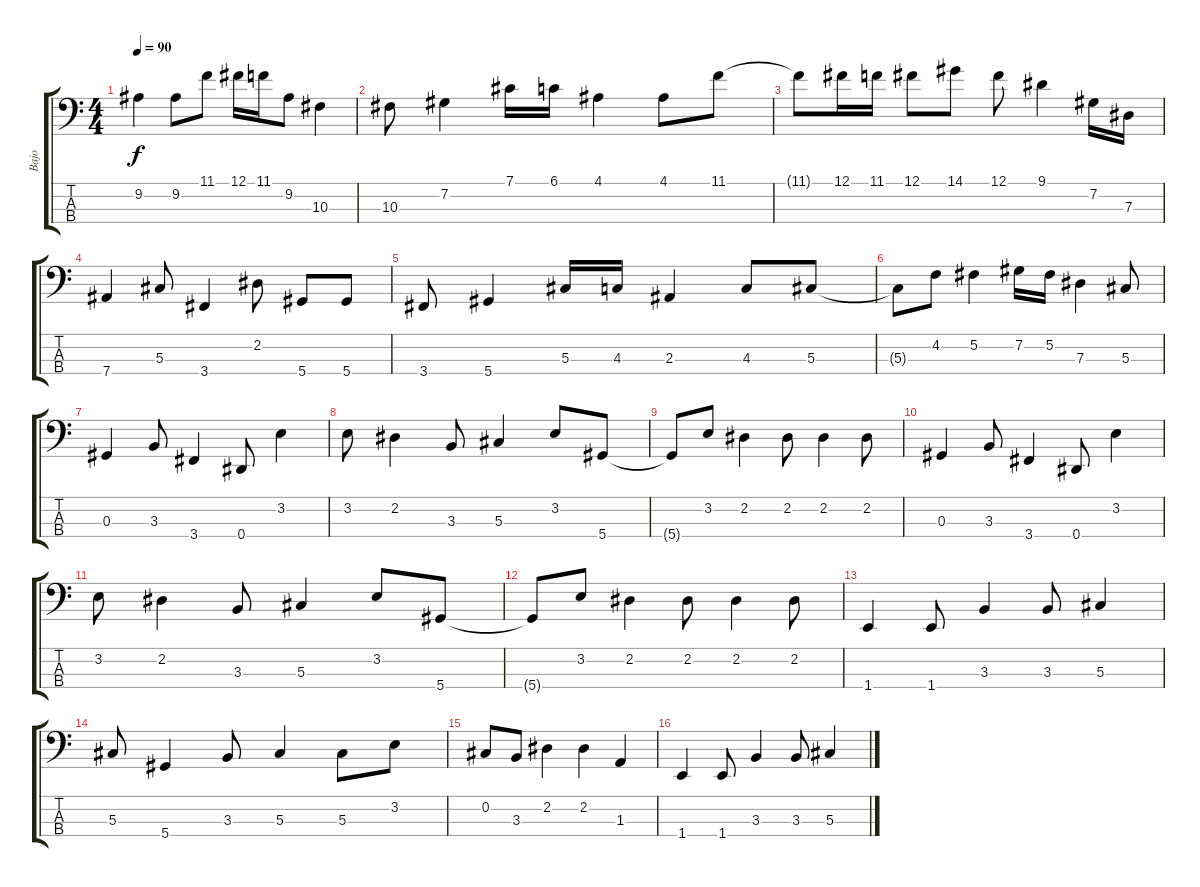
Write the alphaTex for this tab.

\track ("Bajo" "Bajo") {instrument electricbassfinger}
\staff {score tabs}
\tuning (Gb2 Db2 Ab1 Eb1) {hide}
\ts (4 4)
\tempo 90
\clef f4
\ks c
9.2.4{dy f} 9.2.8 11.1.8 12.1.16 11.1.16 9.2.8 10.3.4 |
10.3.8 7.2.4 7.1.16 6.1.16 4.1.4 4.1.8 11.1.8 |
11.1{t}.8 12.1.16 11.1.16 12.1.8 14.1.8 12.1.8 9.1.4 7.2.16 7.3.16 |
7.4.4 5.3.8 3.4.4 2.2.8 5.4.8 5.4.8 |
3.4.8 5.4.4 5.3.16 4.3.16 2.3.4 4.3.8 5.3.8 |
5.3{t}.8 4.2.8 5.2.4 7.2.16 5.2.16 7.3.4 5.3.8 |
0.3.4 3.3.8 3.4.4 0.4.8 3.2.4 |
3.2.8 2.2.4 3.3.8 5.3.4 3.2.8 5.4.8 |
5.4{t}.8 3.2.8 2.2.4 2.2.8 2.2.4 2.2.8 |
0.3.4 3.3.8 3.4.4 0.4.8 3.2.4 |
3.2.8 2.2.4 3.3.8 5.3.4 3.2.8 5.4.8 |
5.4{t}.8 3.2.8 2.2.4 2.2.8 2.2.4 2.2.8 |
1.4.4 1.4.8 3.3.4 3.3.8 5.3.4 |
5.3.8 5.4.4 3.3.8 5.3.4 5.3.8 3.2.8 |
0.2.8 3.3.8 2.2.4 2.2.4 1.3.4 |
1.4.4 1.4.8 3.3.4 3.3.8 5.3.4
